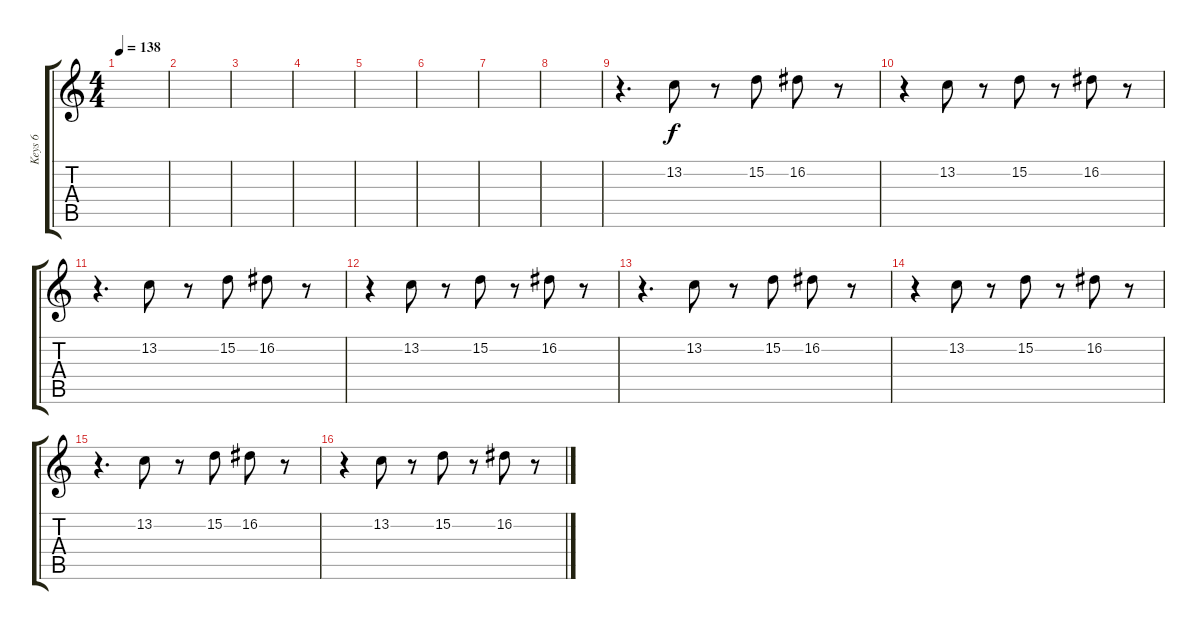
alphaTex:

\track ("Keys 6" "Keys 6") {instrument pad3polysynth}
\staff {score tabs}
\tuning (E4 B3 G3 D3 A2 E2) {hide}
\ts (4 4)
\tempo 138
\clef g2
\ks c
|
|
|
|
|
|
|
|
r.4{d} 13.2.8 r.8 15.2.8 16.2.8 r.8 |
r.4 13.2.8 r.8 15.2.8 r.8 16.2.8 r.8 |
r.4{d} 13.2.8 r.8 15.2.8 16.2.8 r.8 |
r.4 13.2.8 r.8 15.2.8 r.8 16.2.8 r.8 |
r.4{d} 13.2.8 r.8 15.2.8 16.2.8 r.8 |
r.4 13.2.8 r.8 15.2.8 r.8 16.2.8 r.8 |
r.4{d} 13.2.8 r.8 15.2.8 16.2.8 r.8 |
r.4 13.2.8 r.8 15.2.8 r.8 16.2.8 r.8
